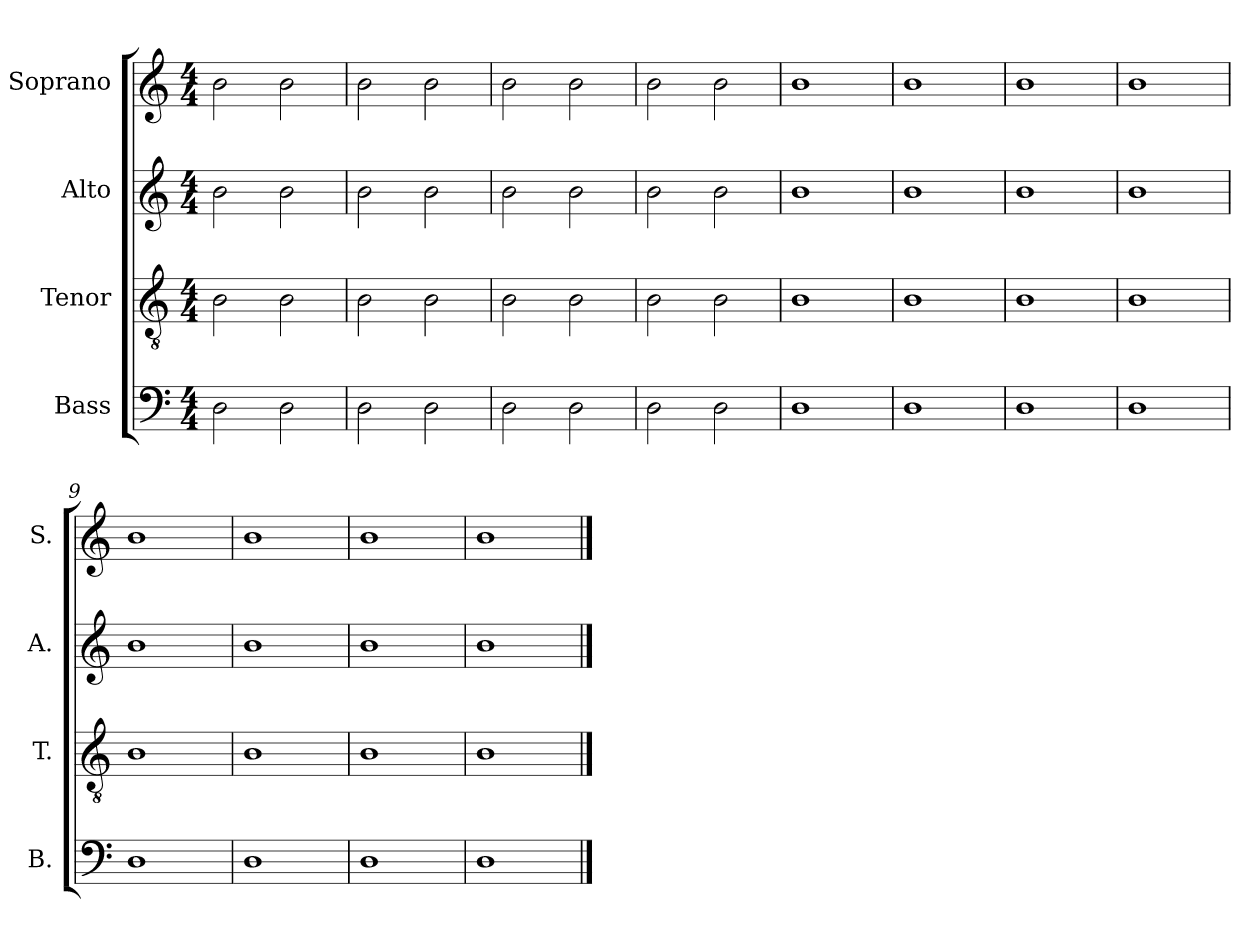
**kern	**kern	**kern	**kern
*part4	*part3	*part2	*part1
*staff4	*staff3	*staff2	*staff1
*I"Bass	*I"Tenor	*I"Alto	*I"Soprano
*I'B.	*I'T.	*I'A.	*I'S.
*clefF4	*clefGv2	*clefG2	*clefG2
*k[]	*k[]	*k[]	*k[]
*M4/4	*M4/4	*M4/4	*M4/4
=1	=1	=1	=1
2D\	2B\	2b\	2b\
2D\	2B\	2b\	2b\
=2	=2	=2	=2
2D\	2B\	2b\	2b\
2D\	2B\	2b\	2b\
=3	=3	=3	=3
2D\	2B\	2b\	2b\
2D\	2B\	2b\	2b\
=4	=4	=4	=4
2D\	2B\	2b\	2b\
2D\	2B\	2b\	2b\
!!LO:LB:g=z
=5	=5	=5	=5
1D	1B	1b	1b
=6	=6	=6	=6
1D	1B	1b	1b
=7	=7	=7	=7
1D	1B	1b	1b
=8	=8	=8	=8
1D	1B	1b	1b
=9	=9	=9	=9
1D	1B	1b	1b
!!LO:LB:g=z
=10	=10	=10	=10
1D	1B	1b	1b
=11	=11	=11	=11
1D	1B	1b	1b
=12	=12	=12	=12
1D	1B	1b	1b
==	==	==	==
*-	*-	*-	*-
